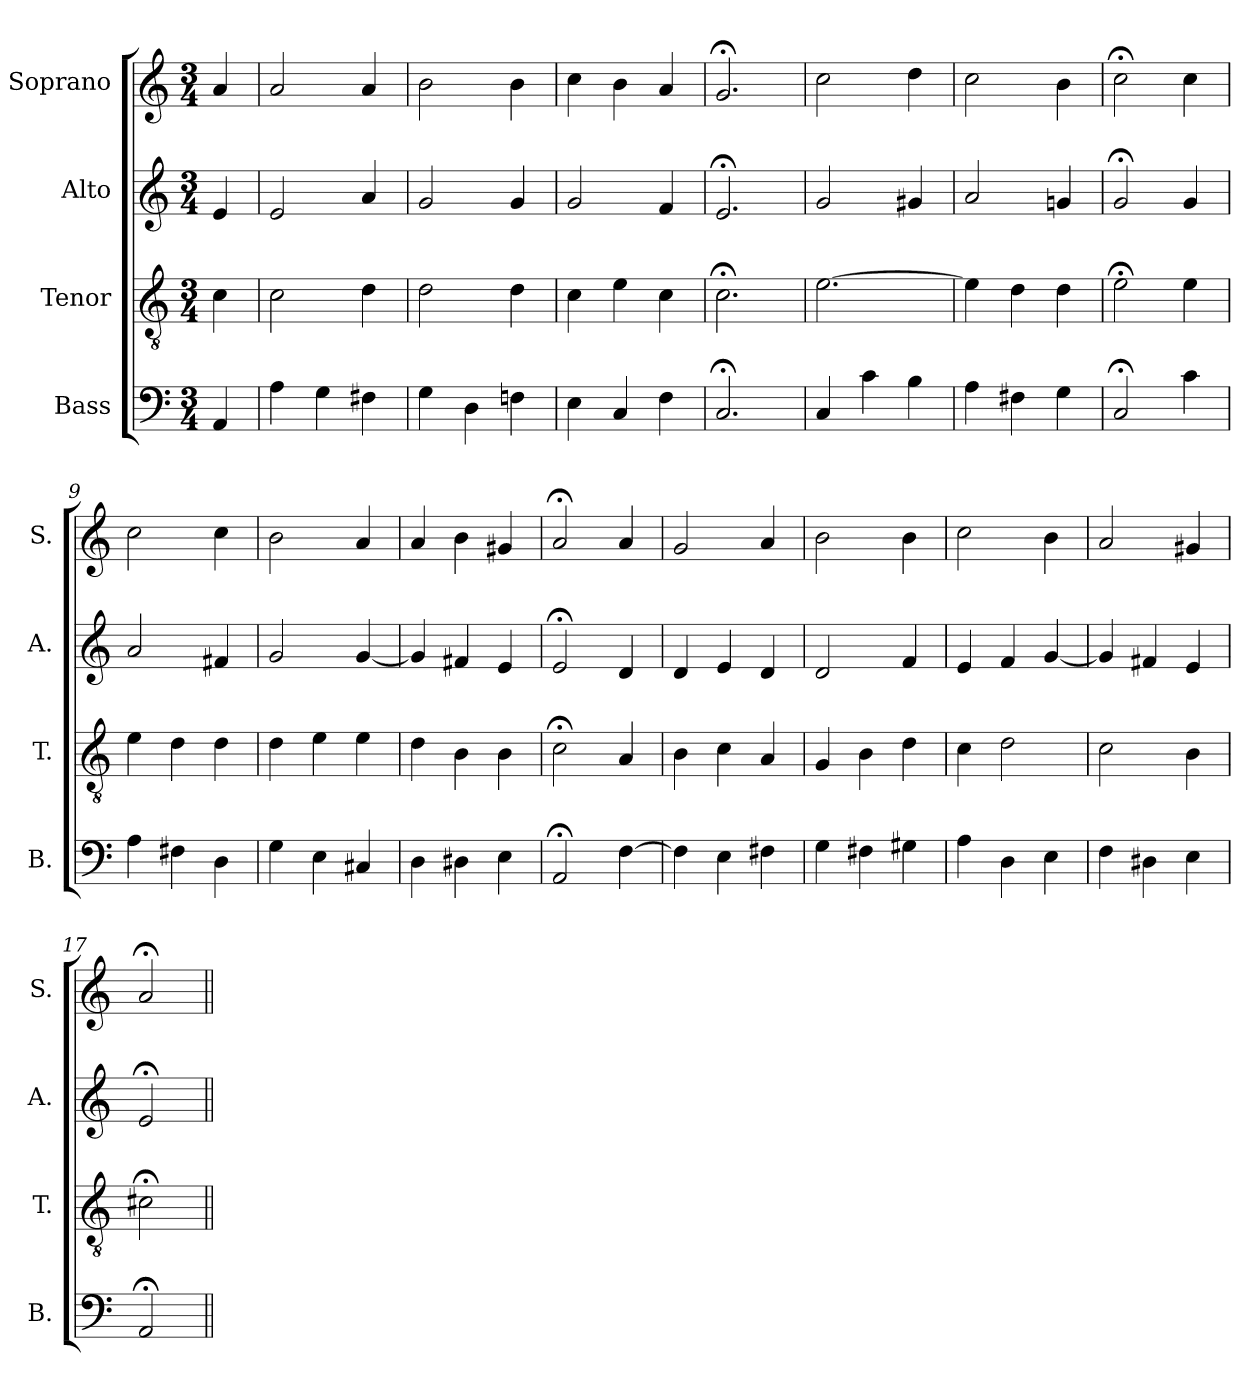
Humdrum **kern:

**kern	**kern	**kern	**kern
*part4	*part3	*part2	*part1
*staff4	*staff3	*staff2	*staff1
*I"Bass	*I"Tenor	*I"Alto	*I"Soprano
*I'B.	*I'T.	*I'A.	*I'S.
*clefF4	*clefGv2	*clefG2	*clefG2
*	*ITrd7c12	*	*
*k[]	*k[]	*k[]	*k[]
*C:	*C:	*C:	*C:
*M3/4	*M3/4	*M3/4	*M3/4
=1	=1	=1	=1
4AA/	4C\	4e/	4a/
=2	=2	=2	=2
4A\	2C\	2e/	2a/
4G\	.	.	.
4F#X\	4D\	4a/	4a/
=3	=3	=3	=3
4G\	2D\	2g/	2b\
4D\	.	.	.
4Fn\	4D\	4g/	4b\
=4	=4	=4	=4
4E\	4C\	2g/	4cc\
4C/	4E\	.	4b\
4F\	4C\	4f/	4a/
=5	=5	=5	=5
2.C;</	2.C;<\	2.e;</	2.g;</
=6	=6	=6	=6
4C/	[2.E\	2g/	2cc\
4c\	.	.	.
4B\	.	4g#X/	4dd\
=7	=7	=7	=7
4A\	4E\]	2a/	2cc\
4F#X\	4D\	.	.
4G\	4D\	4gn/	4b\
=8	=8	=8	=8
2C;</	2E;<\	2g;</	2cc;<\
4c\	4E\	4g/	4cc\
!!LO:LB:g=z
=9	=9	=9	=9
4A\	4E\	2a/	2cc\
4F#X\	4D\	.	.
4D\	4D\	4f#X/	4cc\
=10	=10	=10	=10
4G\	4D\	2g/	2b\
4E\	4E\	.	.
4C#X/	4E\	[4g/	4a/
=11	=11	=11	=11
4D\	4D\	4g/]	4a/
4D#X\	4BB\	4f#X/	4b\
4E\	4BB\	4e/	4g#X/
=12	=12	=12	=12
2AA;</	2C;<\	2e;</	2a;</
[4F\	4AA/	4d/	4a/
!!LO:PB:g=z
=13	=13	=13	=13
4F\]	4BB\	4d/	2g/
4E\	4C\	4e/	.
4F#X\	4AA/	4d/	4a/
=14	=14	=14	=14
4G\	4GG/	2d/	2b\
4F#X\	4BB\	.	.
4G#X\	4D\	4f/	4b\
=15	=15	=15	=15
4A\	4C\	4e/	2cc\
4D\	2D\	4f/	.
4E\	.	[4g/	4b\
=16	=16	=16	=16
4F\	2C\	4g/]	2a/
4D#X\	.	4f#X/	.
4E\	4BB\	4e/	4g#X/
=17	=17	=17	=17
2AA;</	2C#X;<\	2e;</	2a;</
=||	=||	=||	=||
*-	*-	*-	*-
